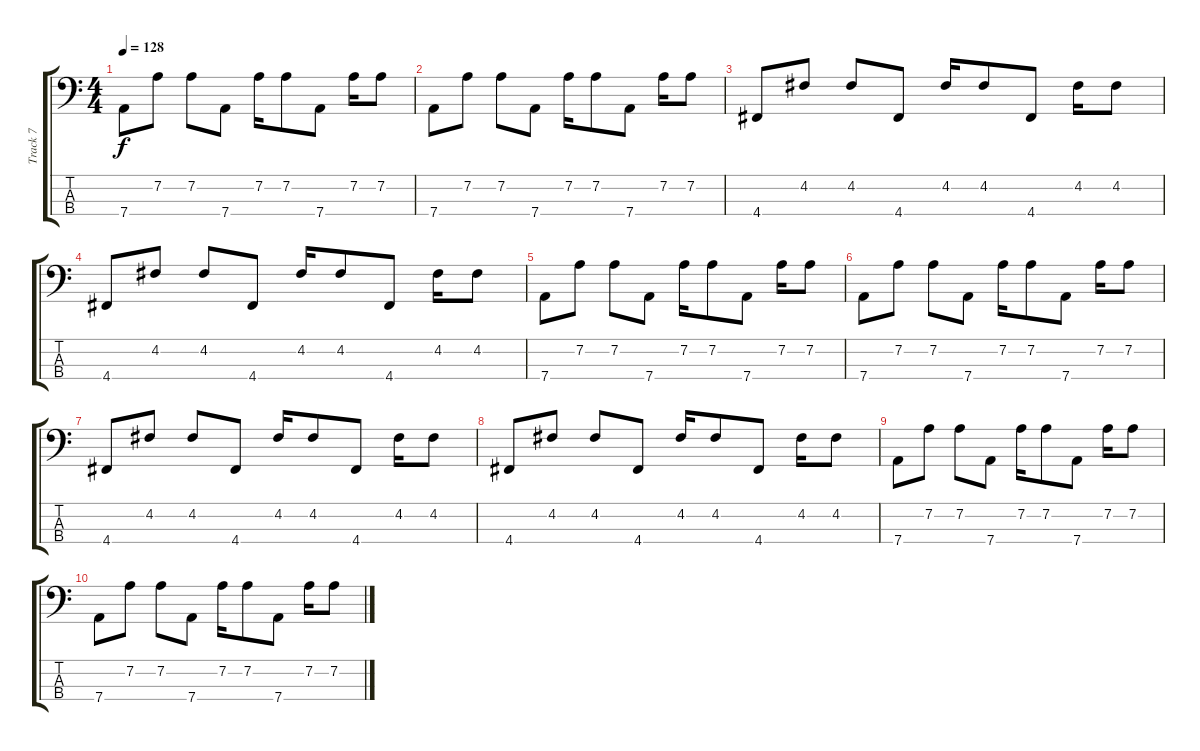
\track ("Track 7" "Track 7") {instrument synthbass1}
\staff {score tabs}
\tuning (G2 D2 A1 D1) {hide}
\ts (4 4)
\tempo 128
\clef f4
\ks c
7.4.8{dy f} 7.2.8 7.2.8 7.4.8 7.2.16 7.2.8 7.4.8 7.2.16 7.2.8 |
7.4.8 7.2.8 7.2.8 7.4.8 7.2.16 7.2.8 7.4.8 7.2.16 7.2.8 |
4.4.8 4.2.8 4.2.8 4.4.8 4.2.16 4.2.8 4.4.8 4.2.16 4.2.8 |
4.4.8 4.2.8 4.2.8 4.4.8 4.2.16 4.2.8 4.4.8 4.2.16 4.2.8 |
7.4.8 7.2.8 7.2.8 7.4.8 7.2.16 7.2.8 7.4.8 7.2.16 7.2.8 |
7.4.8 7.2.8 7.2.8 7.4.8 7.2.16 7.2.8 7.4.8 7.2.16 7.2.8 |
4.4.8 4.2.8 4.2.8 4.4.8 4.2.16 4.2.8 4.4.8 4.2.16 4.2.8 |
4.4.8 4.2.8 4.2.8 4.4.8 4.2.16 4.2.8 4.4.8 4.2.16 4.2.8 |
7.4.8 7.2.8 7.2.8 7.4.8 7.2.16 7.2.8 7.4.8 7.2.16 7.2.8 |
7.4.8 7.2.8 7.2.8 7.4.8 7.2.16 7.2.8 7.4.8 7.2.16 7.2.8
